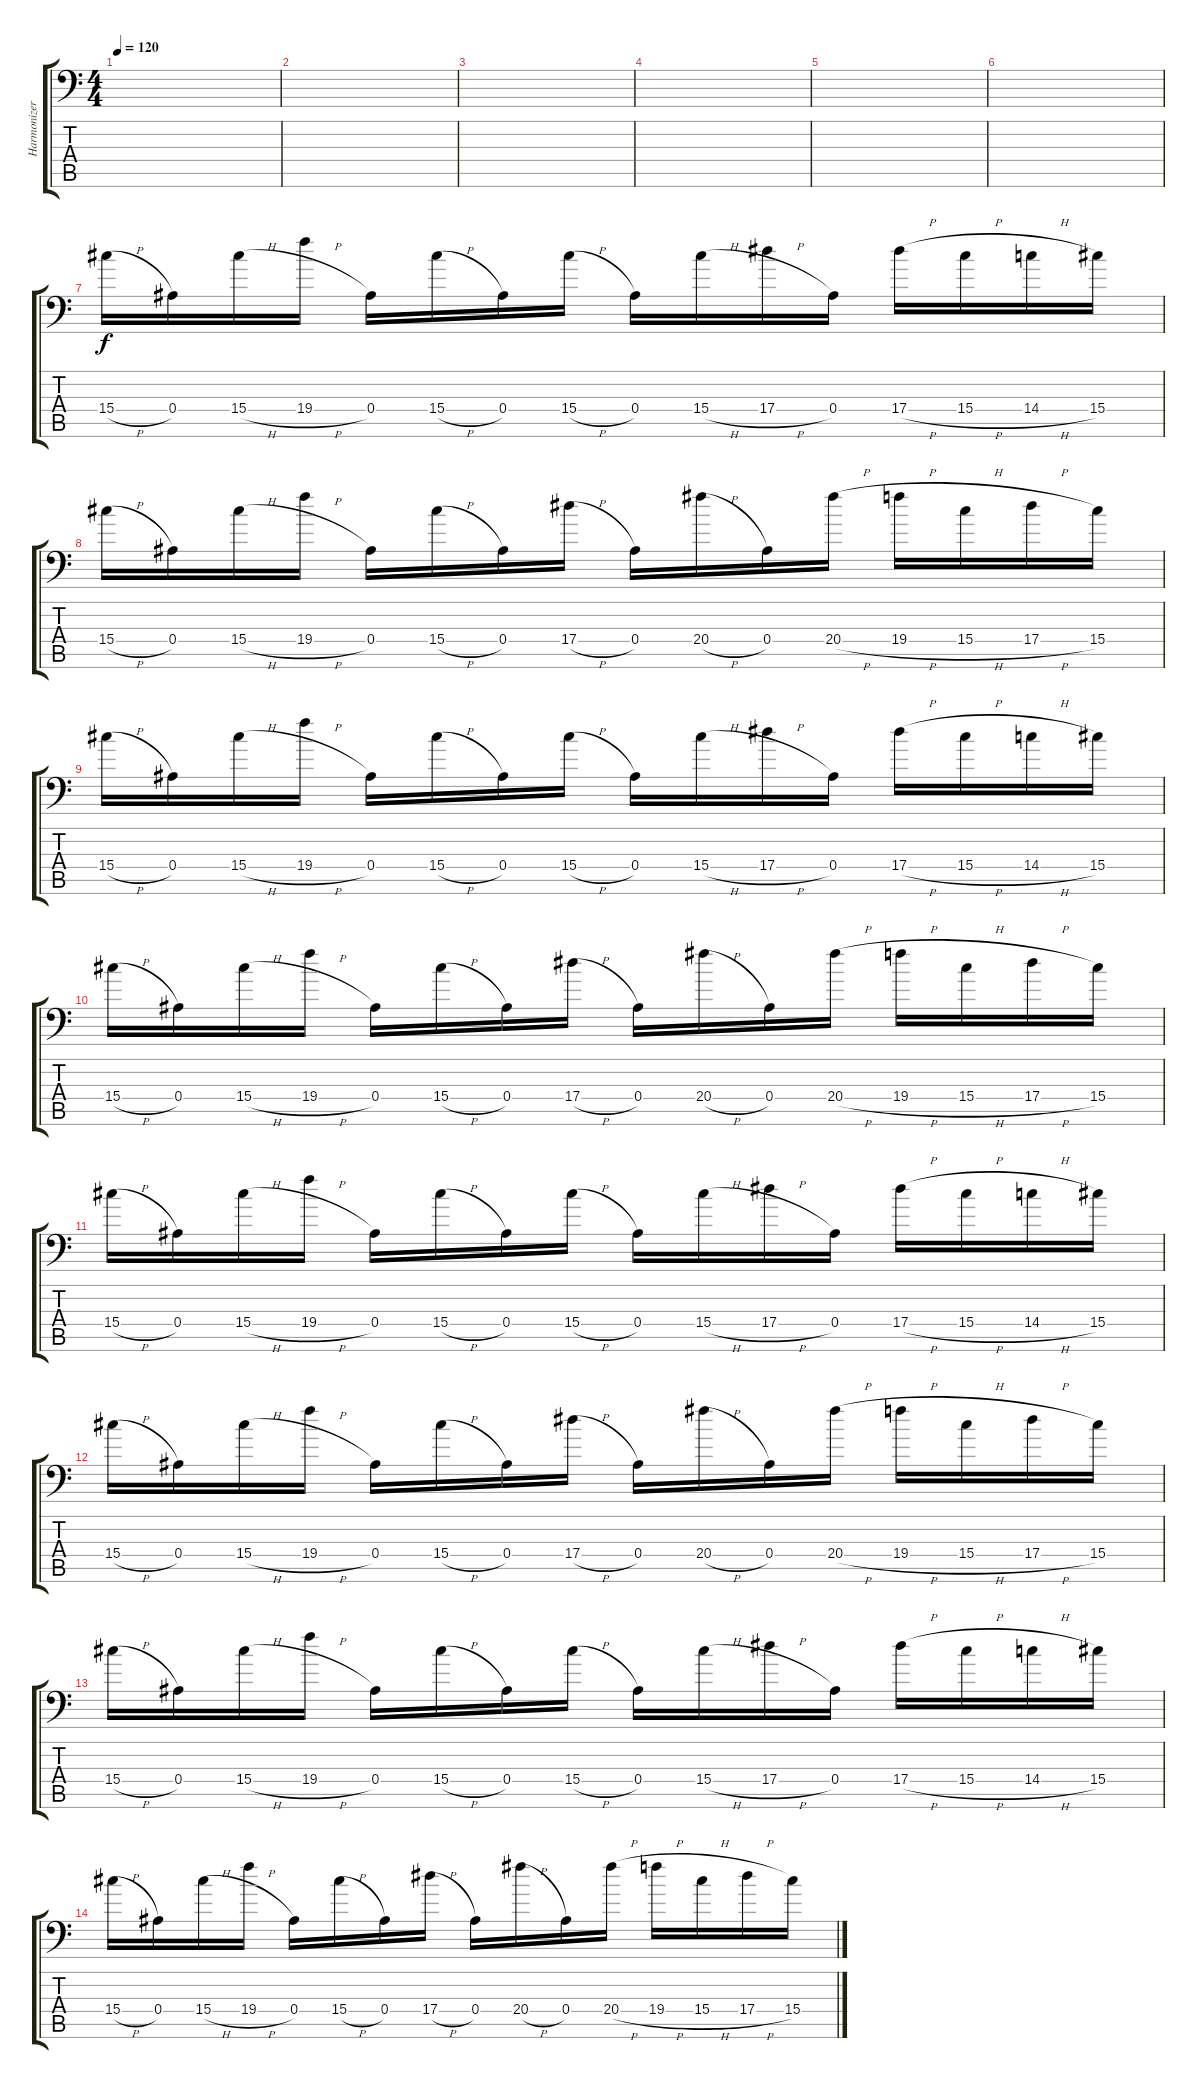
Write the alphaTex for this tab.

\track ("Harmonizer" "Harmonizer") {instrument distortionguitar}
\staff {score tabs}
\tuning (C4 G3 Eb3 Bb2 F2 Bb1) {hide}
\ts (4 4)
\tempo 120
\clef f4
\ks c
|
|
|
|
|
|
15.4{h}.16 0.4.16 15.4{h}.16 19.4{h}.16 0.4.16 15.4{h}.16 0.4.16 15.4{h}.16 0.4.16 15.4{h}.16 17.4{h}.16 0.4.16 17.4{h}.16 15.4{h}.16 14.4{h}.16 15.4.16 |
15.4{h}.16 0.4.16 15.4{h}.16 19.4{h}.16 0.4.16 15.4{h}.16 0.4.16 17.4{h}.16 0.4.16 20.4{h}.16 0.4.16 20.4{h}.16 19.4{h}.16 15.4{h}.16 17.4{h}.16 15.4.16 |
15.4{h}.16 0.4.16 15.4{h}.16 19.4{h}.16 0.4.16 15.4{h}.16 0.4.16 15.4{h}.16 0.4.16 15.4{h}.16 17.4{h}.16 0.4.16 17.4{h}.16 15.4{h}.16 14.4{h}.16 15.4.16 |
15.4{h}.16 0.4.16 15.4{h}.16 19.4{h}.16 0.4.16 15.4{h}.16 0.4.16 17.4{h}.16 0.4.16 20.4{h}.16 0.4.16 20.4{h}.16 19.4{h}.16 15.4{h}.16 17.4{h}.16 15.4.16 |
15.4{h}.16 0.4.16 15.4{h}.16 19.4{h}.16 0.4.16 15.4{h}.16 0.4.16 15.4{h}.16 0.4.16 15.4{h}.16 17.4{h}.16 0.4.16 17.4{h}.16 15.4{h}.16 14.4{h}.16 15.4.16 |
15.4{h}.16 0.4.16 15.4{h}.16 19.4{h}.16 0.4.16 15.4{h}.16 0.4.16 17.4{h}.16 0.4.16 20.4{h}.16 0.4.16 20.4{h}.16 19.4{h}.16 15.4{h}.16 17.4{h}.16 15.4.16 |
15.4{h}.16 0.4.16 15.4{h}.16 19.4{h}.16 0.4.16 15.4{h}.16 0.4.16 15.4{h}.16 0.4.16 15.4{h}.16 17.4{h}.16 0.4.16 17.4{h}.16 15.4{h}.16 14.4{h}.16 15.4.16 |
15.4{h}.16 0.4.16 15.4{h}.16 19.4{h}.16 0.4.16 15.4{h}.16 0.4.16 17.4{h}.16 0.4.16 20.4{h}.16 0.4.16 20.4{h}.16 19.4{h}.16 15.4{h}.16 17.4{h}.16 15.4.16
